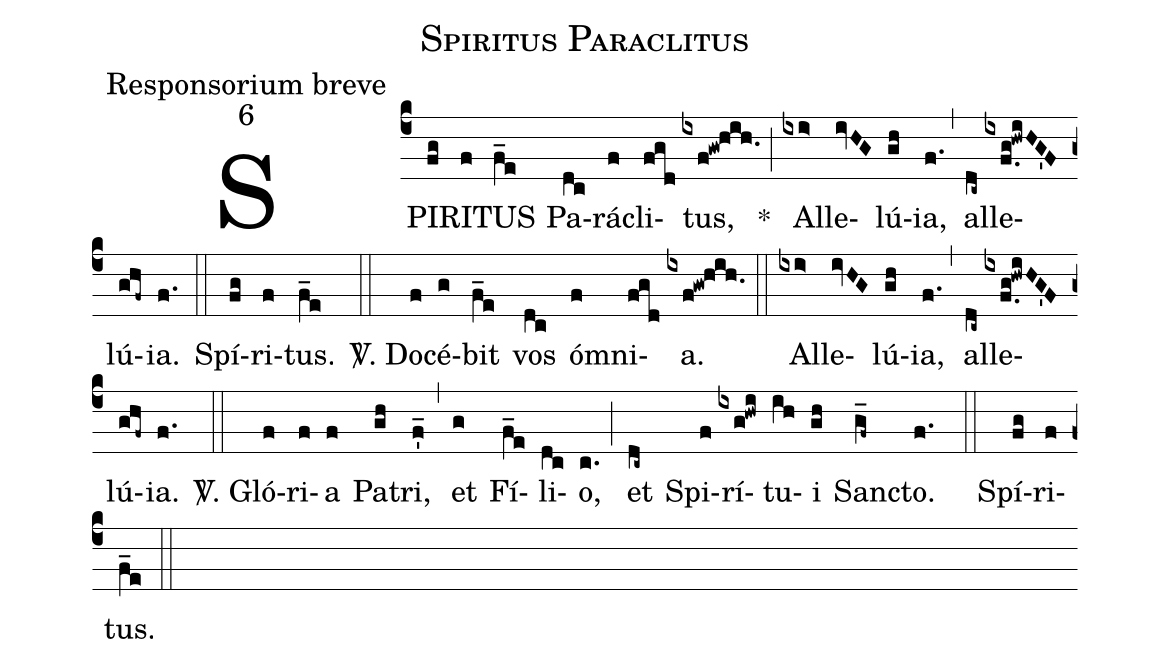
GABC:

name:Spiritus Paraclitus;
office-part:Responsorium breve;
mode:6;
%%
(c4)

SPI(fg)RI(f)TUS(f_e) Pa(dc)rá(f)cli(fgd)tus,(ixf!gw!hih.) *(;)
Al(ixi>)le(ivHG)lú(gh)ia,(f.) (,) al(dc~)le(ixf.g!hwiHG'F)lú(ghf~)ia.(f.) (::)

Spí(fg)ri(f)tus.(f_e) (::)

<sp>V/</sp>. Do(f)cé(g)bit(f_e) vos(dc) óm(f)ni(fgd)a.(ixf!gw!hih.) (::)

Al(ixi>)le(ivHG)lú(gh)ia,(f.) (,) al(dc~)le(ixf.g!hwiHG'F)lú(ghf~)ia.(f.) (::)

<sp>V/</sp>. Gló(f)ri(f)a(f) Pa(gh)tri,(f_') (,)
et(g) Fí(f_e)li(dc)o,(c.) (;)
et(dc~) Spi(f)rí(ixg!hwi)tu(ih)i(gh) San(g_f~)cto.(f. ::)

Spí(fg)ri(f)tus.(f_e) (::)
